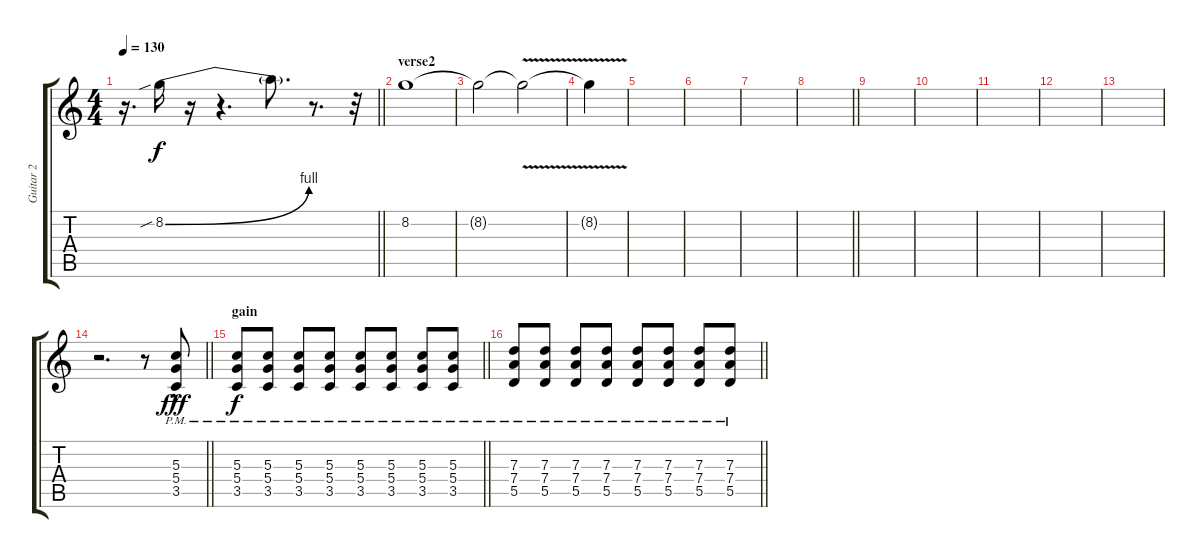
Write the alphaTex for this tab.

\track ("Guitar 2" "Guitar 2") {instrument distortionguitar}
\staff {score tabs}
\tuning (E4 B3 G3 D3 A2 E2) {hide}
\ts (4 4)
\tempo 130
\clef g2
\barLineRight lightlight
\ks c
r.16{d dy f} 8.2{be (bend 0 0 60 4) sib}.16 r.16 r.4{d} 8.2{t}.8{d} r.8{d} r.32 |
\section ("" "verse2")
8.2.1 |
8.2{t}.2{volume 2} 8.2{v t}.2 |
8.2{t}.4 |
|
|
|
\barLineRight lightlight
|
|
|
|
|
|
\barLineRight lightlight
r.2{d volume 8} r.8 (5.3{pm} 5.4{hac pm} 3.5{pm}).8{dy fff} |
\section ("" "gain")
\barLineRight lightlight
(5.3{pm} 5.4{pm} 3.5{pm}).8{dy f volume 13} (5.3{pm} 5.4{pm} 3.5{pm}).8 (5.3{pm} 5.4{pm} 3.5{pm}).8 (5.3{pm} 5.4{pm} 3.5{pm}).8 (5.3{pm} 5.4{pm} 3.5{pm}).8 (5.3{pm} 5.4{pm} 3.5{pm}).8 (5.3{pm} 5.4{pm} 3.5{pm}).8 (5.3{pm} 5.4{pm} 3.5{pm}).8 |
\barLineRight lightlight
(7.3{pm} 7.4{pm} 5.5{pm}).8 (7.3{pm} 7.4{pm} 5.5{pm}).8 (7.3{pm} 7.4{pm} 5.5{pm}).8 (7.3{pm} 7.4{pm} 5.5{pm}).8 (7.3{pm} 7.4{pm} 5.5{pm}).8 (7.3{pm} 7.4{pm} 5.5{pm}).8 (7.3{pm} 7.4{pm} 5.5{pm}).8 (7.3{pm} 7.4{pm} 5.5{pm}).8
